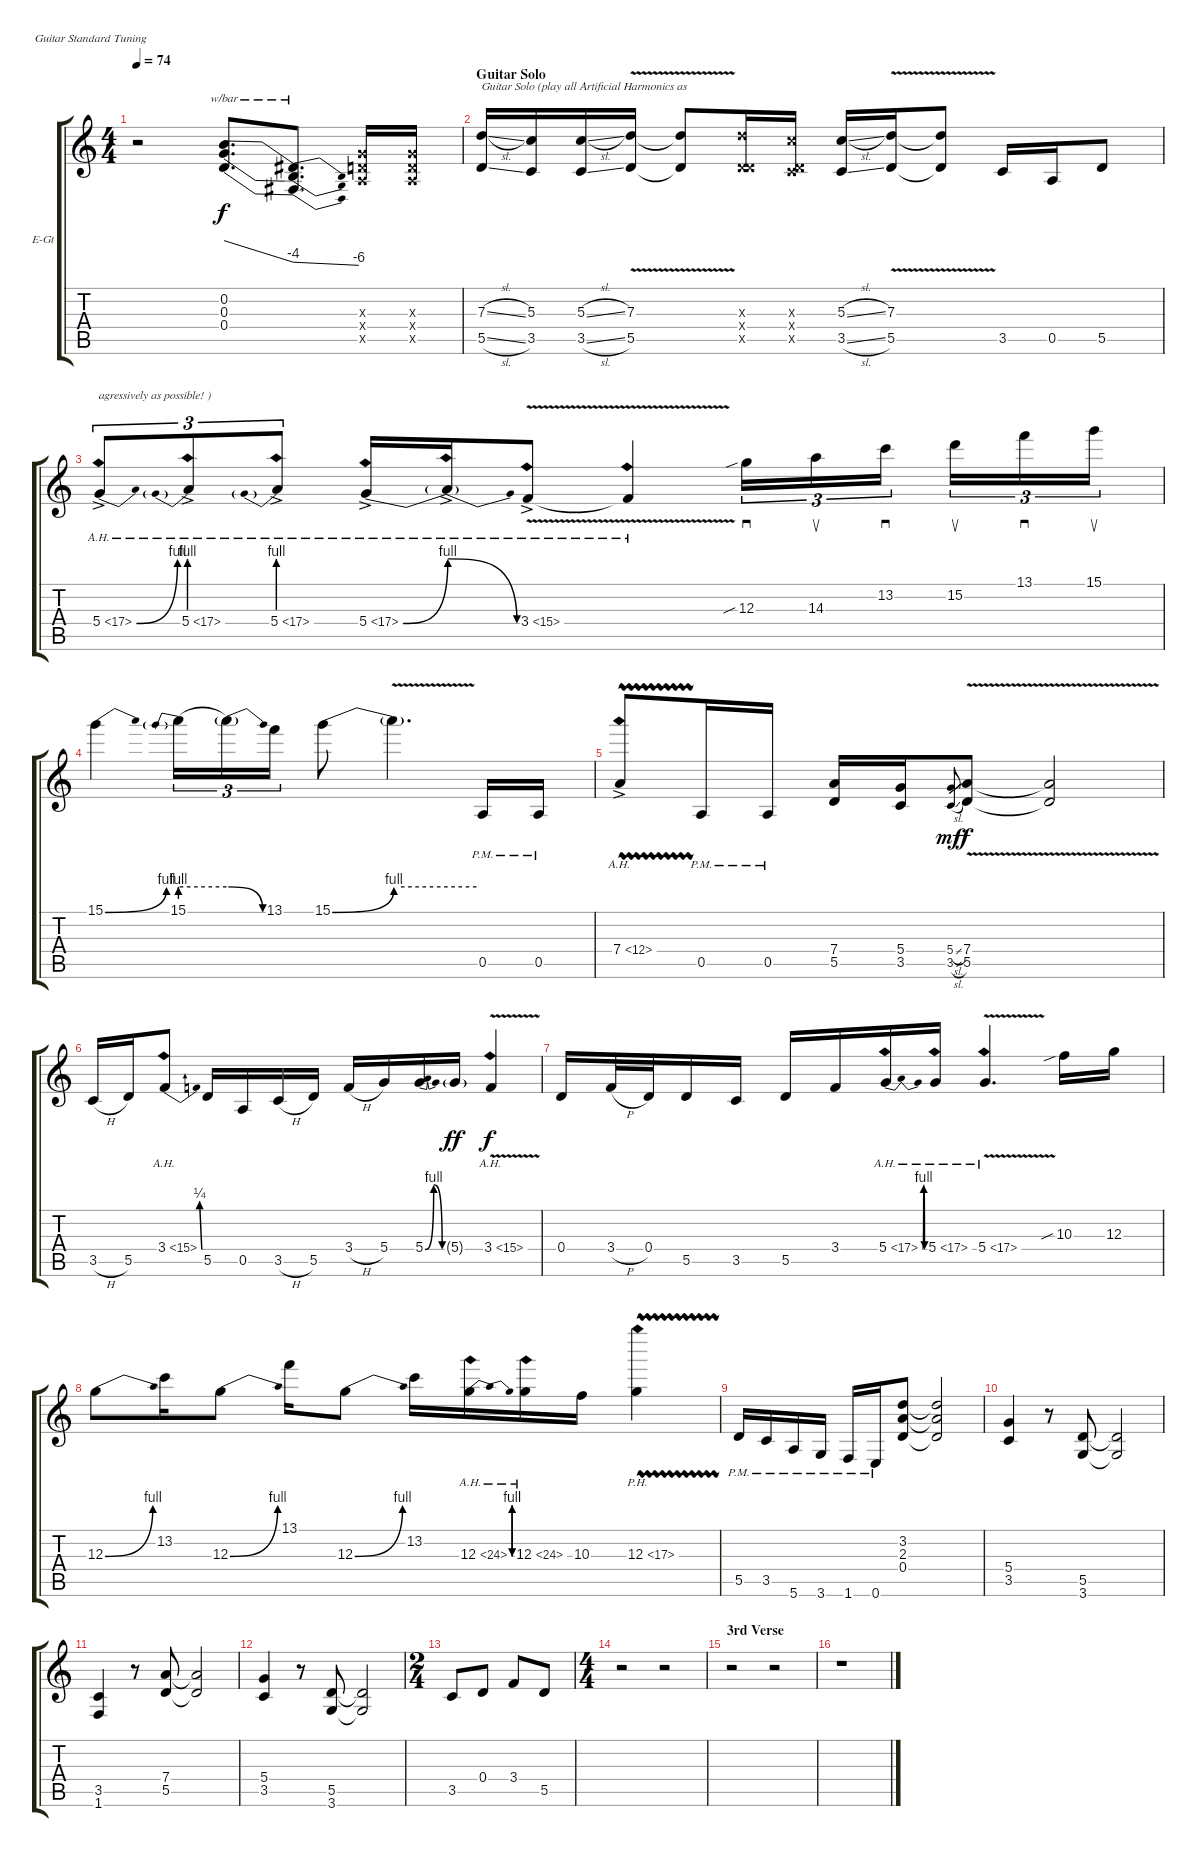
\bracketExtendMode groupsimilarinstruments
\firstSystemTrackNameOrientation horizontal
\otherSystemsTrackNameOrientation horizontal
\track ("Lead" "E-Gt") {instrument overdrivenguitar}
\staff {score tabs}
\tuning (E4 B3 G3 D3 A2 E2)
\ts (4 4)
\tempo 74
\clef g2
\ks c
r.2{dy f} (0.2 0.3 0.4).8{d tbe (dive default 0 0 60 -16)} (0.2{t} 0.3{t} 0.4{t}).8{d tbe (dive default 0 -16 59.4 -24)} (0.5{x} 0.4{x} 0.3{x}).16 (0.3{x} 0.4{x} 0.5{x}).16 |
\section ("" "Guitar Solo")
(5.5{sl} 7.3{sl}).16{txt "Guitar Solo (play all Artificial Harmonics as "} (3.5 5.3).16 (3.5{sl} 5.3{sl}).16 (5.5{v} 7.3{v}).16 (5.5{v t} 7.3{t}).8 (5.5{x} 7.3{x} 0.4{x}).16 (3.5{x} 5.3{x} 0.4{x}).16 (3.5{sl} 5.3{sl}).16 (5.5{v} 7.3{v}).16 (5.5{v t} 7.3{v t}).8 3.5.16 0.5.16 5.5.8 |
5.4{be (bend 0 0 60 4) ah 12 ac}.8{tu (3 2) txt "agressively as possible! )"} 5.4{be (prebend 0 4 60 4) ah 12 ac}.8{tu (3 2)} 5.4{be (prebend 0 4 60 4) ah 12 ac}.8{tu (3 2)} 5.4{be (bend 0 0 60 4) ah 12 ac}.16 5.4{be (release 0 4 60 0) ah 12 ac t}.16 3.4{ah 12 v ac}.8 3.4{ah 12 v t}.4 12.3{sib}.16{sd tu (3 2)} 14.3.16{su tu (3 2)} 13.2.16{sd tu (3 2)} 15.2.16{su tu (3 2)} 13.1.16{sd tu (3 2)} 15.1.16{su tu (3 2)} |
15.1{be (bend 0 0 60 4)}.4 15.1{be (prebend 0 4 60 4)}.16{tu (3 2)} 15.1{be (release 0 4 60 0) t}.16{tu (3 2)} 13.1.16{tu (3 2)} 15.1{be (bend 0 0 60 4)}.8 15.1{be (hold 0 4 60 4) v t}.4{d} 0.5{pm}.16 0.5{pm}.16 |
7.4{ah 5 vw ac}.8{txt " "} 0.5{pm}.16 0.5{pm}.16 (7.4 5.5).16 (5.4 3.5).16 (5.4{sl} 3.5{sl}).8{gr dy mf} (7.4{v} 5.5{v}).8{dy f} (7.4{v t} 5.5{v t}).2 |
3.5{h}.16 5.5.16 3.4{be (bend 0 0 60 1) ah 12}.8 5.5.16 0.5.16 3.5{h}.16 5.5.16 3.4{h}.16 5.4.16 5.4{be (bendrelease 0 0 30 4 30 4 60 0)}.16 5.4{g}.16{dy ff} 3.4{ah 12 v}.4{dy f} |
0.4.16 3.4{h}.32 0.4.32 5.5.16 3.5.16 5.5.16 3.4.16 5.4{be (bendrelease 0 0 30 4 30 4 60 0) ah 12}.16 5.4{ah 12}.16 5.4{ah 12 v}.4{d} 10.3{sib}.16 12.3.16 |
12.3{be (bend 0 0 60 4)}.8 13.2.16 12.3{be (bend 0 0 60 4)}.8 13.1.16 12.3{be (bend 0 0 60 4)}.8 13.2.16 12.3{be (bendrelease 0 0 30 4 30 4 60 0) ah 12}.16 12.3{ah 12}.16 10.3.16 12.3{ph 5 vw}.4 |
5.5{pm}.16 3.5{pm}.16 5.6{pm}.16 3.6{pm}.16 1.6{pm}.16 0.6{pm}.16 (3.2 2.3 0.4).8 (3.2{t} 2.3{t} 0.4{t}).2 |
(5.4 3.5).4 r.8 (5.5 3.6).8 (5.5{t} 3.6{t}).2 |
(3.5 1.6).4 r.8 (7.4 5.5).8 (7.4{t} 5.5{t}).2 |
(5.4 3.5).4 r.8 (5.5 3.6).8 (5.5{t} 3.6{t}).2 |
\ts (2 4)
3.5.8 0.4.8 3.4.8 5.5.8 |
\ts (4 4)
r.2 r.2 |
\section ("" "3rd Verse")
r.2 r.2 |
r.1
